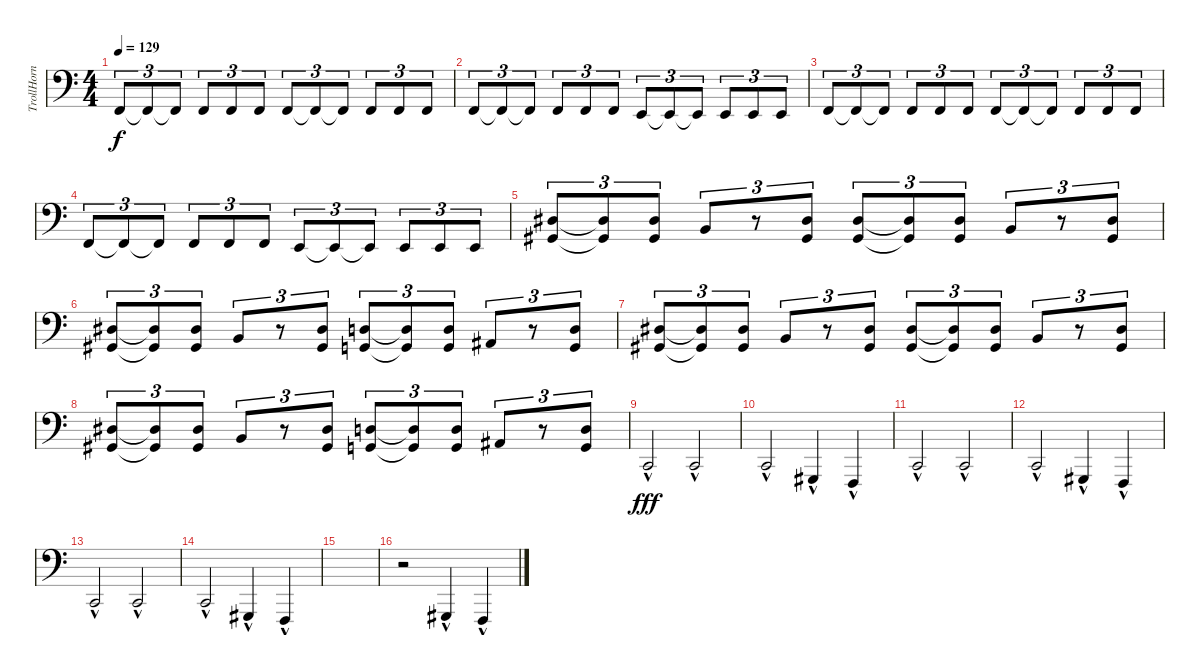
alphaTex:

\track ("TrollHorn" "TrollHorn") {instrument acousticgrandpiano}
\staff {score}
\tuning (C3 G2 D2 A1 E1 B0) {hide}
\ts (4 4)
\tempo 129
\clef f4
\ks c
3.3.8{tu (3 2) dy f volume 11} 3.3{t}.8{tu (3 2)} 3.3{t}.8{tu (3 2)} 3.3.8{tu (3 2)} 3.3.8{tu (3 2)} 3.3.8{tu (3 2)} 3.3.8{tu (3 2)} 3.3{t}.8{tu (3 2)} 3.3{t}.8{tu (3 2)} 3.3.8{tu (3 2)} 3.3.8{tu (3 2)} 3.3.8{tu (3 2)} |
3.3.8{tu (3 2)} 3.3{t}.8{tu (3 2)} 3.3{t}.8{tu (3 2)} 3.3.8{tu (3 2)} 3.3.8{tu (3 2)} 3.3.8{tu (3 2)} 2.3.8{tu (3 2)} 2.3{t}.8{tu (3 2)} 2.3{t}.8{tu (3 2)} 2.3.8{tu (3 2)} 2.3.8{tu (3 2)} 2.3.8{tu (3 2)} |
3.3.8{tu (3 2)} 3.3{t}.8{tu (3 2)} 3.3{t}.8{tu (3 2)} 3.3.8{tu (3 2)} 3.3.8{tu (3 2)} 3.3.8{tu (3 2)} 3.3.8{tu (3 2)} 3.3{t}.8{tu (3 2)} 3.3{t}.8{tu (3 2)} 3.3.8{tu (3 2)} 3.3.8{tu (3 2)} 3.3.8{tu (3 2)} |
3.3.8{tu (3 2)} 3.3{t}.8{tu (3 2)} 3.3{t}.8{tu (3 2)} 3.3.8{tu (3 2)} 3.3.8{tu (3 2)} 3.3.8{tu (3 2)} 2.3.8{tu (3 2)} 2.3{t}.8{tu (3 2)} 2.3{t}.8{tu (3 2)} 2.3.8{tu (3 2)} 2.3.8{tu (3 2)} 2.3.8{tu (3 2)} |
(3.1 1.2).8{tu (3 2)} (3.1{t} 1.2{t}).8{tu (3 2)} (3.1 1.2).8{tu (3 2)} 4.2.8{tu (3 2)} r.8{tu (3 2)} (3.1 1.2).8{tu (3 2)} (3.1 1.2).8{tu (3 2)} (3.1{t} 1.2{t}).8{tu (3 2)} (3.1 1.2).8{tu (3 2)} 4.2.8{tu (3 2)} r.8{tu (3 2)} (3.1 1.2).8{tu (3 2)} |
(3.1 1.2).8{tu (3 2)} (3.1{t} 1.2{t}).8{tu (3 2)} (3.1 1.2).8{tu (3 2)} 4.2.8{tu (3 2)} r.8{tu (3 2)} (3.1 1.2).8{tu (3 2)} (2.1 0.2).8{tu (3 2)} (2.1{t} 0.2{t}).8{tu (3 2)} (2.1 0.2).8{tu (3 2)} 3.2.8{tu (3 2)} r.8{tu (3 2)} (2.1 0.2).8{tu (3 2)} |
(3.1 1.2).8{tu (3 2)} (3.1{t} 1.2{t}).8{tu (3 2)} (3.1 1.2).8{tu (3 2)} 4.2.8{tu (3 2)} r.8{tu (3 2)} (3.1 1.2).8{tu (3 2)} (3.1 1.2).8{tu (3 2)} (3.1{t} 1.2{t}).8{tu (3 2)} (3.1 1.2).8{tu (3 2)} 4.2.8{tu (3 2)} r.8{tu (3 2)} (3.1 1.2).8{tu (3 2)} |
(3.1 1.2).8{tu (3 2)} (3.1{t} 1.2{t}).8{tu (3 2)} (3.1 1.2).8{tu (3 2)} 4.2.8{tu (3 2)} r.8{tu (3 2)} (3.1 1.2).8{tu (3 2)} (2.1 0.2).8{tu (3 2)} (2.1{t} 0.2{t}).8{tu (3 2)} (2.1 0.2).8{tu (3 2)} 3.2.8{tu (3 2)} r.8{tu (3 2)} (2.1 0.2).8{tu (3 2)} |
3.4{hac}.2{dy fff volume 16} 3.4{hac}.2 |
3.4{hac}.2 4.5{hac}.4 1.5{hac}.4 |
3.4{hac}.2 3.4{hac}.2 |
3.4{hac}.2 4.5{hac}.4 1.5{hac}.4 |
3.4{hac}.2 3.4{hac}.2 |
3.4{hac}.2 4.5{hac}.4 1.5{hac}.4 |
|
r.2 4.5{hac}.4 1.5{hac}.4
